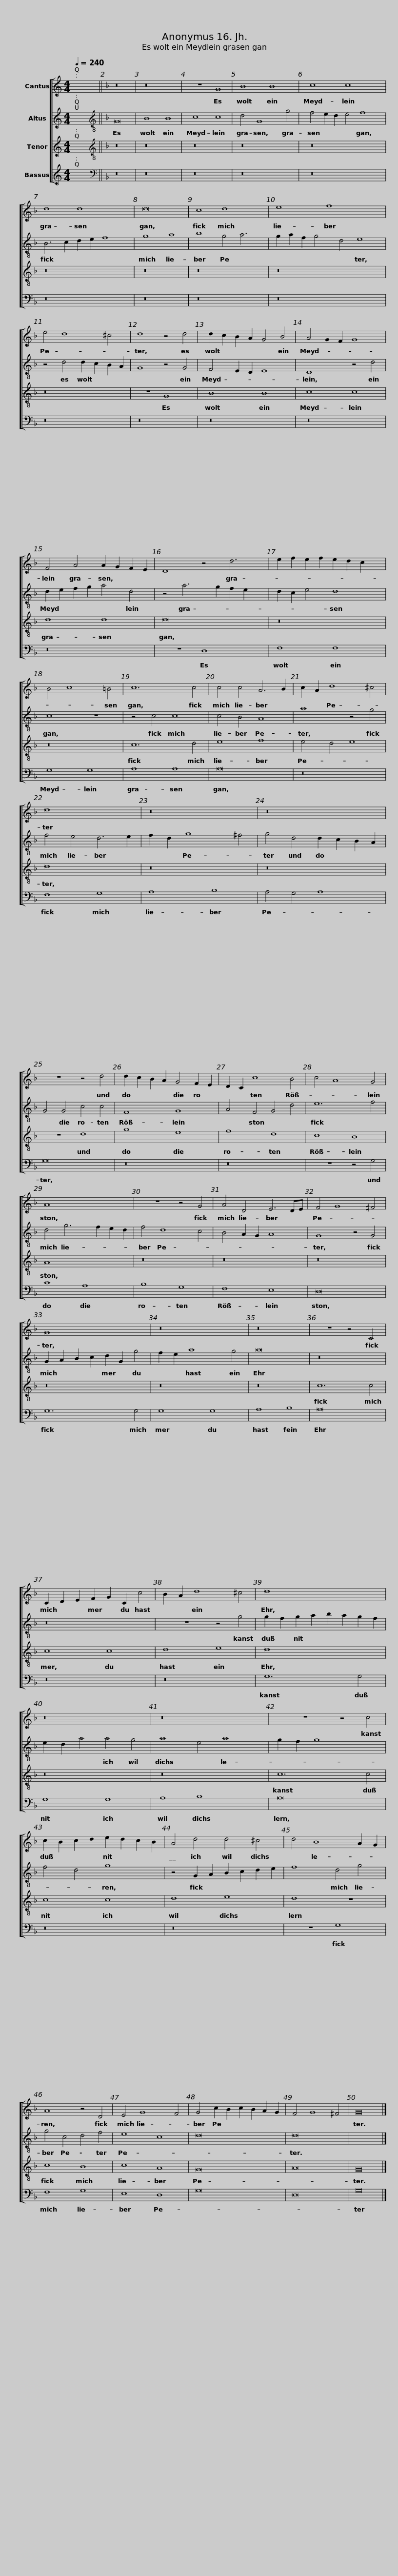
X:1
%%score [ 1 2 3 4 ]
L:1/8
Q:1/4=240
M:4/4
I:linebreak $
K:C
V:1 treble
V:2 treble
V:3 treble
V:4 treble
V:1
 x8 ||$[K:F] z16 | z16 | z8 G8 | B8 B8 |$ %5
 c8 c8 x4 | d8 d8 x4 | d16 | c8 d8 x2 | e8 f8 x6 | %10
 e4 d8 ^c4 |$ d8 z4 d4 |$ d2 c2 B2 A2 G4 B4 | A4 G2 F2 G8 | F4 A4 A2 G2 F2 E2 | %15
 D8 z4 d6 |$ e2 f2 e2 f2 e2 d2 c2 x2 |$ B4 c8 =B4 | c12 c4 | c4 c4 A6 B2 | %20
 c2 A2 d8 ^c4 |$ d16 |$ z16 | z16 | z8 z4 d4 | %25
 d2 c2 B2 A2 G4 F2 E2 |$ D2 C2 c8 B4 |$ c4 A8 G4 | A16 | z8 z4 G4 | %30
 A4 D4 E6 DE | F4 G8 ^F4 |$ G16 |$ z16 | z16 | %35
 z8 z4 C4 | C2 D2 E2 F2 G2 C2 c4 |$ B2 A2 d8 ^c4 |$ d16 | z16 | %40
 z16 x4 | z8 z4 c4 |$ c2 B2 c2 d2 e2 d2 c2 B2 |$ A4 d4 d4 ^c4 | d4 B8 A2 G2 |$ %45
 A8 z4 D4 |$ E4 G8 F4 | G4 c2 B2 c2 B2 A2 G2 | F4 G8 ^F4 | G16 |] %50
V:2
 x8 ||$[K:F][K:treble-8] G16 | B8 B8 | c8 c8 | d4 G8 g4 |$ %5
 f4 e2 d2 e4 f8 | B6 c2 d2 e2 f8 | g8 a8 | b8 g4 a6 | g2 a2 f2 g4 d4 e8 | %10
 z4 d4 d2 c2 B2 A2 |$ G8 z4 G4 |$ F4 E2 D2 E8 | D8 z4 d4 | d2 e2 f2 g2 a4 d4 | %15
 z4 a6 g2 f2 e2 x2 |$ d2 c2 e4 d8 |$ c8 z8 | z4 c4 c8 | c4 B4 A8 | %20
 a8 z4 g4 |$ f4 e4 d6 e2 |$ f2 d2 g8 ^f4 | g4 d4 d2 c2 B2 A2 | G4 G4 c4 c4 | %25
 F8 G8 |$ A4 F4 G4 d4 |$ e12 f4 | d4 g6 f2 e2 d2 | f4 d8 c4 | %30
 B4 A2 G2 A8 | G8 z4 G4 |$ G2 A2 B2 c2 d2 G2 g4 |$ f2 e2 a8 g4 | a16 | %35
 z16 | z16 |$ z8 z4 g4 |$ g2 f2 g2 a2 b2 a2 g2 f2 | e2 d2 a4 a4 g4 | %40
 a8 e4 a8 | g2 f2 g8 x4 |$ f4 d4 g8 |$ z4 G2 A2 B2 c2 d2 e2 | f8 d4 g4 |$ %45
 g4 c4 d4 f4 |$ e8 c8 | d16 | d16 | x16 |] %50
V:3
 x8 ||$[K:F][K:treble-8] z16 | z16 | z16 | z16 |$ %5
 z16 x4 | z16 x4 | z16 | z16 x2 | z16 x6 | %10
 z16 |$ z8 G8 |$ B8 B8 | c8 c8 | d8 d8 | %15
 d16 x2 |$ z16 |$ z16 | c12 d4 | e8 f8 | %20
 e4 d4 e8 |$ d16 |$ z16 | z16 | z8 d8 | %25
 g8 e8 |$ f8 d8 |$ c8 B8 | A16 | z16 | %30
 z16 | z16 |$ z16 |$ z16 | z16 | %35
 c12 c4 | c8 c8 |$ d8 e8 |$ d16 | z16 | %40
 z16 x4 | c12 c4 |$ c8 c8 |$ d8 e8 | d8 z8 |$ %45
 c8 B8 |$ c8 A8 | G16 | A16 | G16 |] %50
V:4
 x8 ||$[K:F][K:bass] z16 | z16 | z16 | z16 |$ %5
 z16 x4 | z16 x4 | z16 | z16 x2 | z16 x6 | %10
 z16 |$ z16 |$ z16 | z16 | z16 | %15
 z8 D,8 x2 |$ F,8 F,8 |$ G,8 G,8 | A,8 A,8 | A,16 | %20
 z16 |$ F,8 G,8 |$ A,8 B,8 | A,4 G,4 A,8 | G,16 | %25
 z16 |$ z16 |$ z8 z4 G,4 | C8 A,8 | B,8 G,8 | %30
 F,8 E,8 | D,16 |$ G,12 G,4 |$ G,8 G,8 | A,8 B,8 | %35
 A,16 | z16 |$ z16 |$ G,12 G,4 | G,8 G,8 | %40
 A,8 B,8 x4 | A,16 |$ z16 |$ z16 | z8 G,8 |$ %45
 F,8 G,8 |$ E,8 D,8 | G,16 | D,16 | G,16 |] %50
